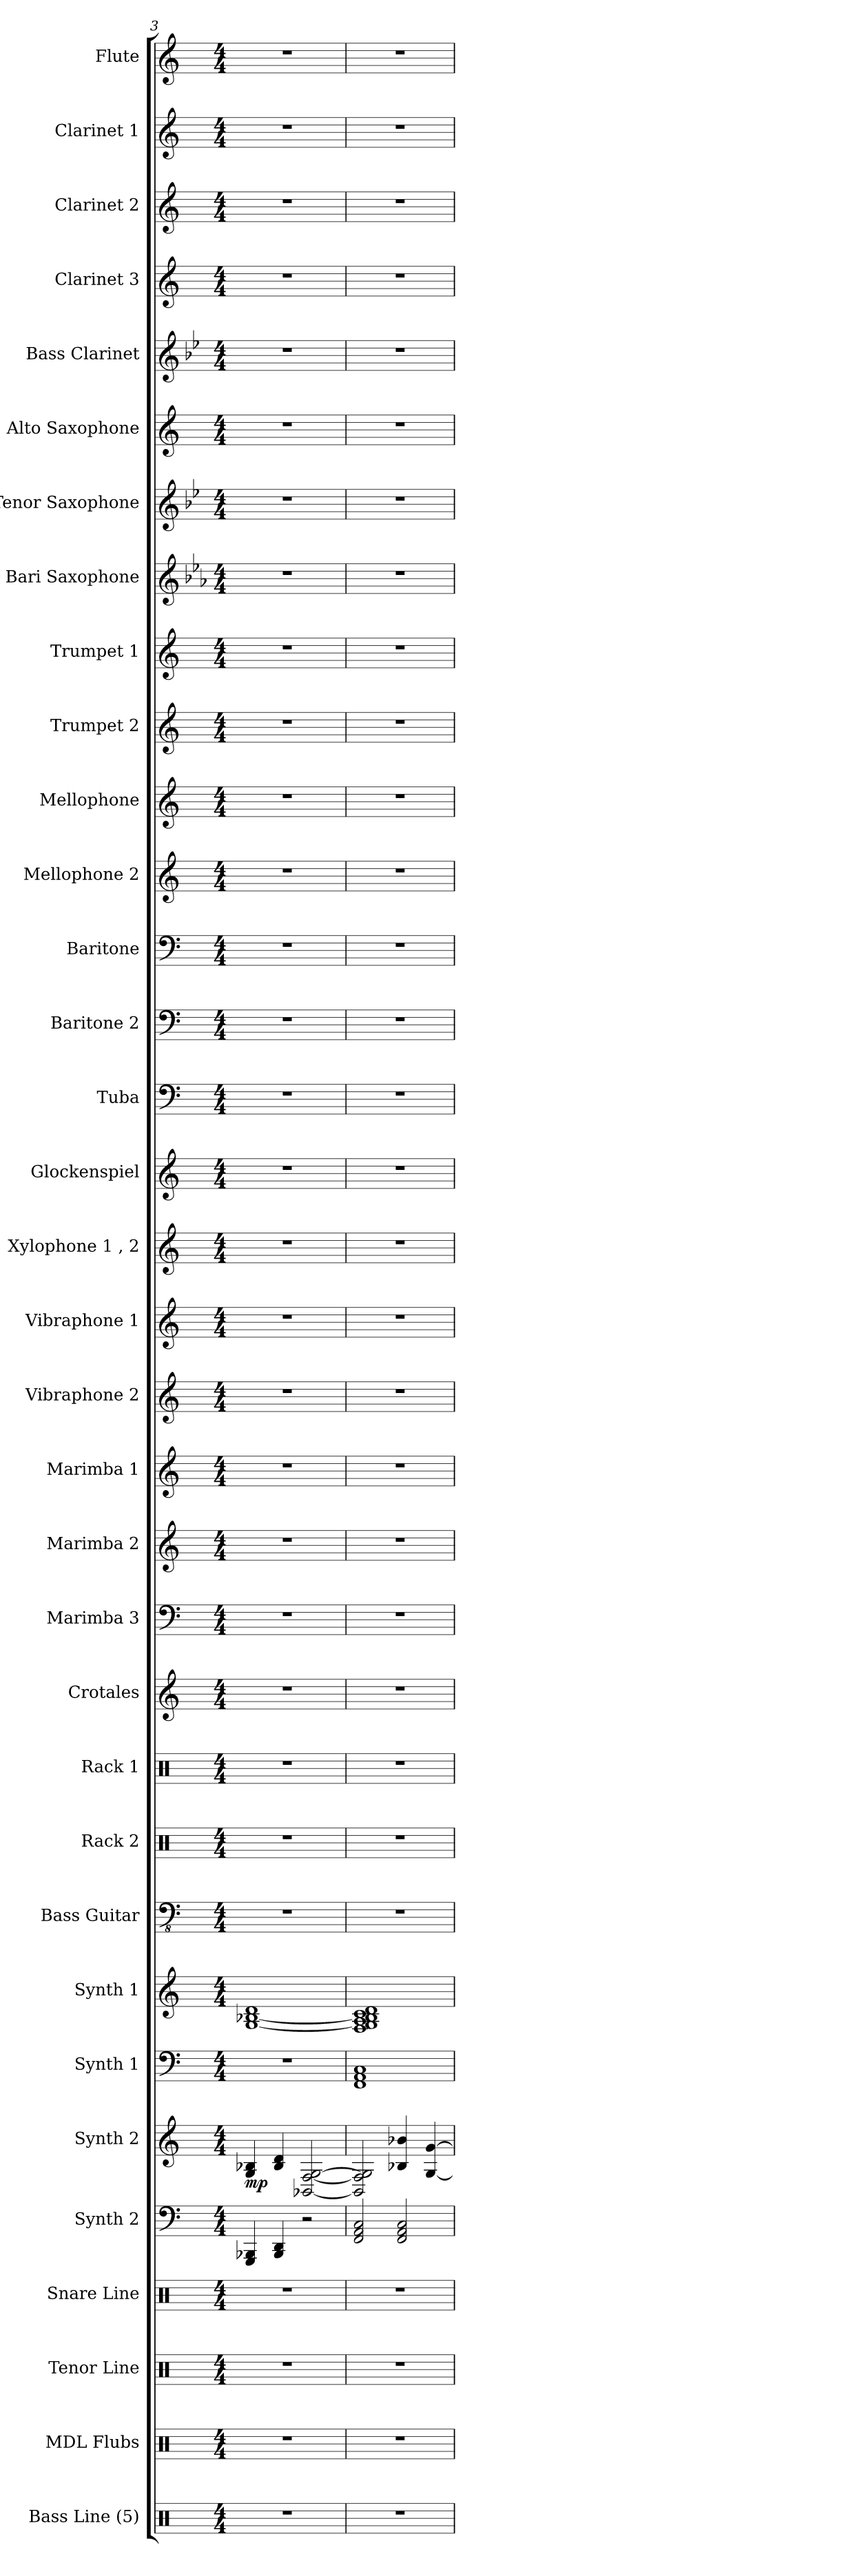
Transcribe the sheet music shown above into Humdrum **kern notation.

**kern	**kern	**kern	**kern	**kern	**kern	**dynam	**kern	**kern	**kern	**kern	**kern	**kern	**kern	**kern	**kern	**kern	**kern	**kern	**kern	**kern	**kern	**kern	**kern	**kern	**kern	**kern	**kern	**kern	**kern	**kern	**kern	**kern	**kern	**kern
*part34	*part33	*part32	*part31	*part30	*part29	*part29	*part28	*part27	*part26	*part25	*part24	*part23	*part22	*part21	*part20	*part19	*part18	*part17	*part16	*part15	*part14	*part13	*part12	*part11	*part10	*part9	*part8	*part7	*part6	*part5	*part4	*part3	*part2	*part1
*staff34	*staff33	*staff32	*staff31	*staff30	*staff29	*staff29	*staff28	*staff27	*staff26	*staff25	*staff24	*staff23	*staff22	*staff21	*staff20	*staff19	*staff18	*staff17	*staff16	*staff15	*staff14	*staff13	*staff12	*staff11	*staff10	*staff9	*staff8	*staff7	*staff6	*staff5	*staff4	*staff3	*staff2	*staff1
*I"Bass Line (5)	*I"MDL Flubs	*I"Tenor Line	*I"Snare Line	*I"Synth 2	*I"Synth 2	*	*I"Synth 1	*I"Synth 1	*I"Bass Guitar	*I"Rack 2	*I"Rack 1	*I"Crotales	*I"Marimba 3	*I"Marimba 2	*I"Marimba 1	*I"Vibraphone 2	*I"Vibraphone 1	*I"Xylophone 1 , 2	*I"Glockenspiel	*I"Tuba	*I"Baritone 2	*I"Baritone	*I"Mellophone 2	*I"Mellophone	*I"Trumpet 2	*I"Trumpet 1	*I"Bari Saxophone	*I"Tenor Saxophone	*I"Alto Saxophone	*I"Bass Clarinet	*I"Clarinet 3	*I"Clarinet 2	*I"Clarinet 1	*I"Flute
*I'B. L.	*I'FB.	*I'TN. L.	*I'SN. L.	*	*	*	*I'Synth.	*I'Synth.	*I'B. Guit.	*	*	*I'Cro.	*I'Mrm.	*I'Mrm. 2	*I'Mrm. 1	*I'Vibe 2	*I'Vibe 1	*I'Xyl.	*I'Glk.	*I'Tba.	*	*I'Bar.	*I'Mph.	*I'Mph.	*I'Tpt. 2,3	*I'Tpt. 1	*I'Bar. Sax.	*I'T. Sax.	*I'A. Sax.	*I'B. Cl.	*	*I'Cl. 2,3	*I'Cl. 1	*I'Fl.
*clefX	*clefX	*clefX	*clefX	*clefF4	*clefG2	*	*clefF4	*clefG2	*clefFv4	*clefX	*clefX	*clefG2	*clefF4	*clefG2	*clefG2	*clefG2	*clefG2	*clefG2	*clefG2	*clefF4	*clefF4	*clefF4	*clefG2	*clefG2	*clefG2	*clefG2	*clefG2	*clefG2	*clefG2	*clefG2	*clefG2	*clefG2	*clefG2	*clefG2
*	*	*	*	*	*	*	*	*	*	*	*	*ITrd-14c-24	*	*	*	*	*	*ITrd-7c-12	*ITrd-14c-24	*	*	*	*ITrd4c7	*ITrd4c7	*ITrd1c2	*ITrd1c2	*ITrd12c21	*ITrd8c14	*ITrd5c9	*ITrd8c14	*ITrd1c2	*ITrd1c2	*ITrd1c2	*
*k[]	*k[]	*k[]	*k[]	*k[]	*k[]	*	*k[]	*k[]	*k[]	*k[]	*k[]	*k[]	*k[]	*k[]	*k[]	*k[]	*k[]	*k[]	*k[]	*k[]	*k[]	*k[]	*k[b-]	*k[b-]	*k[b-e-]	*k[b-e-]	*k[b-e-a-]	*k[b-e-]	*k[b-e-a-]	*k[b-e-]	*k[b-e-]	*k[b-e-]	*k[b-e-]	*k[]
*M4/4	*M4/4	*M4/4	*M4/4	*M4/4	*M4/4	*	*M4/4	*M4/4	*M4/4	*M4/4	*M4/4	*M4/4	*M4/4	*M4/4	*M4/4	*M4/4	*M4/4	*M4/4	*M4/4	*M4/4	*M4/4	*M4/4	*M4/4	*M4/4	*M4/4	*M4/4	*M4/4	*M4/4	*M4/4	*M4/4	*M4/4	*M4/4	*M4/4	*M4/4
=3	=3	=3	=3	=3	=3	=3	=3	=3	=3	=3	=3	=3	=3	=3	=3	=3	=3	=3	=3	=3	=3	=3	=3	=3	=3	=3	=3	=3	=3	=3	=3	=3	=3	=3
!	!	!	!	!	!	!LO:DY:b	!	!	!	!	!	!	!	!	!	!	!	!	!	!	!	!	!	!	!	!	!	!	!	!	!	!	!	!
1r	1r	1r	1r	4GGG/ 4BBB-X/	4G/ 4B-X/	mp	1r	[1G [1B-X 1d	1r	1r	1r	1r	1r	1r	1r	1r	1r	1r	1r	1r	1r	1r	1r	1r	1r	1r	1r	1r	1r	1r	1r	1r	1r	1r
.	.	.	.	4BBB-/ 4DD/	4B-/ 4d/	.	.	.	.	.	.	.	.	.	.	.	.	.	.	.	.	.	.	.	.	.	.	.	.	.	.	.	.	.
.	.	.	.	2r	[2BB-X/ [2F/ [2G/	.	.	.	.	.	.	.	.	.	.	.	.	.	.	.	.	.	.	.	.	.	.	.	.	.	.	.	.	.
=4	=4	=4	=4	=4	=4	=4	=4	=4	=4	=4	=4	=4	=4	=4	=4	=4	=4	=4	=4	=4	=4	=4	=4	=4	=4	=4	=4	=4	=4	=4	=4	=4	=4	=4
1r	1r	1r	1r	2FF/ 2AA/ 2C/	2BB-/] 2F/] 2G/]	.	1FF 1AA 1C	1F 1G] 1A 1B-] 1c 1d	1r	1r	1r	1r	1r	1r	1r	1r	1r	1r	1r	1r	1r	1r	1r	1r	1r	1r	1r	1r	1r	1r	1r	1r	1r	1r
.	.	.	.	2FF/ 2AA/ 2C/	4B-X/ 4b-X/	.	.	.	.	.	.	.	.	.	.	.	.	.	.	.	.	.	.	.	.	.	.	.	.	.	.	.	.	.
.	.	.	.	.	[4G/ [4g/	.	.	.	.	.	.	.	.	.	.	.	.	.	.	.	.	.	.	.	.	.	.	.	.	.	.	.	.	.
=	=	=	=	=	=	=	=	=	=	=	=	=	=	=	=	=	=	=	=	=	=	=	=	=	=	=	=	=	=	=	=	=	=	=
*-	*-	*-	*-	*-	*-	*-	*-	*-	*-	*-	*-	*-	*-	*-	*-	*-	*-	*-	*-	*-	*-	*-	*-	*-	*-	*-	*-	*-	*-	*-	*-	*-	*-	*-
